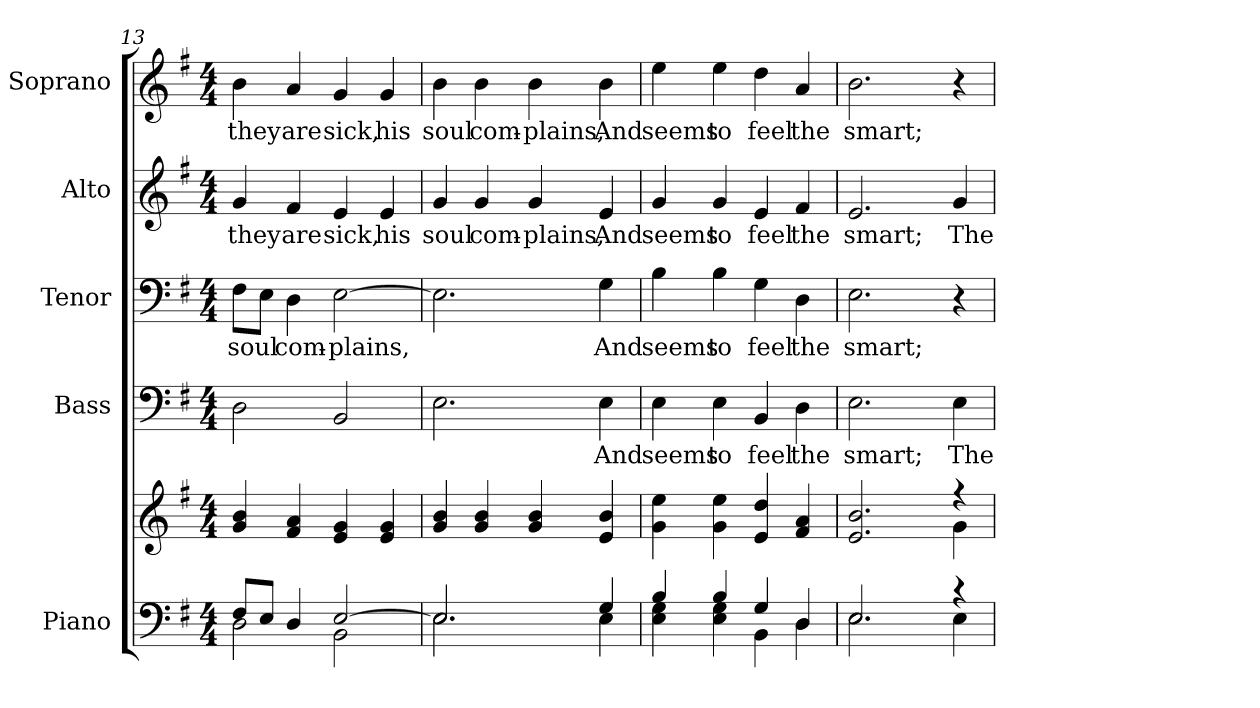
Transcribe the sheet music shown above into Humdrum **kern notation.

**kern	**kern	**kern	**text	**kern	**text	**kern	**text	**kern	**text
*part5	*part5	*part4	*part4	*part3	*part3	*part2	*part2	*part1	*part1
*staff6	*staff5	*staff4	*staff4	*staff3	*staff3	*staff2	*staff2	*staff1	*staff1
*I"Piano	*	*I"Bass	*	*I"Tenor	*	*I"Alto	*	*I"Soprano	*
*I'Pno.	*	*I'B.	*	*I'T.	*	*I'A.	*	*I'S.	*
!!LO:PB:g=z
*clefF4	*clefG2	*clefF4	*	*clefF4	*	*clefG2	*	*clefG2	*
*k[f#]	*k[f#]	*k[f#]	*	*k[f#]	*	*k[f#]	*	*k[f#]	*
*G:	*G:	*G:	*	*G:	*	*G:	*	*G:	*
*M4/4	*M4/4	*M4/4	*	*M4/4	*	*M4/4	*	*M4/4	*
=13	=13	=13	=13	=13	=13	=13	=13	=13	=13
*^	*	*	*	*	*	*	*	*	*
!	!	!	!	!	!	!LO:LY:b:color=#000000	!	!	!	!
!	!	!	!	!	!	!	!	!LO:LY:b:color=#000000	!	!
!	!	!	!	!	!	!	!	!	!	!LO:LY:b:color=#000000
8F#i/L	2Di\	4gi/ 4bi	2Di\	.	8F#i\L	soul	4gi/	they	4bi\	they
8Ei/J	.	.	.	.	8Ei\J	.	.	.	.	.
!	!	!	!	!	!	!LO:LY:b:color=#000000	!	!	!	!
!	!	!	!	!	!	!	!	!LO:LY:b:color=#000000	!	!
!	!	!	!	!	!	!	!	!	!	!LO:LY:b:color=#000000
4Di/	.	4f#i/ 4ai	.	.	4Di\	com-	4f#i/	are	4ai/	are
!	!	!	!	!	!	!LO:LY:b:color=#000000	!	!	!	!
!	!	!	!	!	!	!	!	!LO:LY:b:color=#000000	!	!
!	!	!	!	!	!	!	!	!	!	!LO:LY:b:color=#000000
[>2Ei/	2BBi\	4ei/ 4gi	2BBi/	.	[>2Ei\	-plains,	4ei/	sick,	4gi/	sick,
!	!	!	!	!	!	!	!	!LO:LY:b:color=#000000	!	!
!	!	!	!	!	!	!	!	!	!	!LO:LY:b:color=#000000
.	.	4ei/ 4gi	.	.	.	.	4ei/	his	4gi/	his
=14	=14	=14	=14	=14	=14	=14	=14	=14	=14	=14
!	!	!	!	!	!	!	!	!LO:LY:b:color=#000000	!	!
!	!	!	!	!	!	!	!	!	!	!LO:LY:b:color=#000000
2.Ei/]	2.Ei\	4gi/ 4bi	2.Ei\	.	2.Ei\]	.	4gi/	soul	4bi\	soul
!	!	!	!	!	!	!	!	!LO:LY:b:color=#000000	!	!
!	!	!	!	!	!	!	!	!	!	!LO:LY:b:color=#000000
.	.	4gi/ 4bi	.	.	.	.	4gi/	com-	4bi\	com-
!	!	!	!	!	!	!	!	!LO:LY:b:color=#000000	!	!
!	!	!	!	!	!	!	!	!	!	!LO:LY:b:color=#000000
.	.	4gi/ 4bi	.	.	.	.	4gi/	-plains,	4bi\	-plains,
!	!	!	!	!LO:LY:b:color=#000000	!	!	!	!	!	!
!	!	!	!	!	!	!LO:LY:b:color=#000000	!	!	!	!
!	!	!	!	!	!	!	!	!LO:LY:b:color=#000000	!	!
!	!	!	!	!	!	!	!	!	!	!LO:LY:b:color=#000000
4Gi/	4Ei\	4ei/ 4bi	4Ei\	And	4Gi\	And	4ei/	And	4bi\	And
=15	=15	=15	=15	=15	=15	=15	=15	=15	=15	=15
!	!	!	!	!LO:LY:b:color=#000000	!	!	!	!	!	!
!	!	!	!	!	!	!LO:LY:b:color=#000000	!	!	!	!
!	!	!	!	!	!	!	!	!LO:LY:b:color=#000000	!	!
!	!	!	!	!	!	!	!	!	!	!LO:LY:b:color=#000000
4Bi/	4Ei\ 4Gi	4gi\ 4eei	4Ei\	seems	4Bi\	seems	4gi/	seems	4eei\	seems
!	!	!	!	!LO:LY:b:color=#000000	!	!	!	!	!	!
!	!	!	!	!	!	!LO:LY:b:color=#000000	!	!	!	!
!	!	!	!	!	!	!	!	!LO:LY:b:color=#000000	!	!
!	!	!	!	!	!	!	!	!	!	!LO:LY:b:color=#000000
4Bi/	4Ei\ 4Gi	4gi\ 4eei	4Ei\	to	4Bi\	to	4gi/	to	4eei\	to
!	!	!	!	!LO:LY:b:color=#000000	!	!	!	!	!	!
!	!	!	!	!	!	!LO:LY:b:color=#000000	!	!	!	!
!	!	!	!	!	!	!	!	!LO:LY:b:color=#000000	!	!
!	!	!	!	!	!	!	!	!	!	!LO:LY:b:color=#000000
4Gi/	4BBi\	4ei/ 4ddi	4BBi/	feel	4Gi\	feel	4ei/	feel	4ddi\	feel
!	!	!	!	!LO:LY:b:color=#000000	!	!	!	!	!	!
!	!	!	!	!	!	!LO:LY:b:color=#000000	!	!	!	!
!	!	!	!	!	!	!	!	!LO:LY:b:color=#000000	!	!
!	!	!	!	!	!	!	!	!	!	!LO:LY:b:color=#000000
4Di/	4Di\	4f#i/ 4ai	4Di\	the	4Di\	the	4f#i/	the	4ai/	the
=16	=16	=16	=16	=16	=16	=16	=16	=16	=16	=16
*	*	*^	*	*	*	*	*	*	*	*
!	!	!	!	!	!LO:LY:b:color=#000000	!	!	!	!	!	!
!	!	!	!	!	!	!	!LO:LY:b:color=#000000	!	!	!	!
!	!	!	!	!	!	!	!	!	!LO:LY:b:color=#000000	!	!
!	!	!	!	!	!	!	!	!	!	!	!LO:LY:b:color=#000000
2.Ei/	2.Ei\	2.ei/ 2.bi	2ryy	2.Ei\	smart;	2.Ei\	smart;	2.ei/	smart;	2.bi\	smart;
.	.	.	4ryy	.	.	.	.	.	.	.	.
!	!	!	!	!	!LO:LY:b:color=#000000	!	!	!	!	!	!
!	!	!	!	!	!	!	!	!	!LO:LY:b:color=#000000	!	!
4r	4Ei\	4r	4gi\	4Ei\	The	4r	.	4gi/	The	4r	.
*v	*v	*	*	*	*	*	*	*	*	*	*
*	*v	*v	*	*	*	*	*	*	*	*
=	=	=	=	=	=	=	=	=	=
*-	*-	*-	*-	*-	*-	*-	*-	*-	*-
